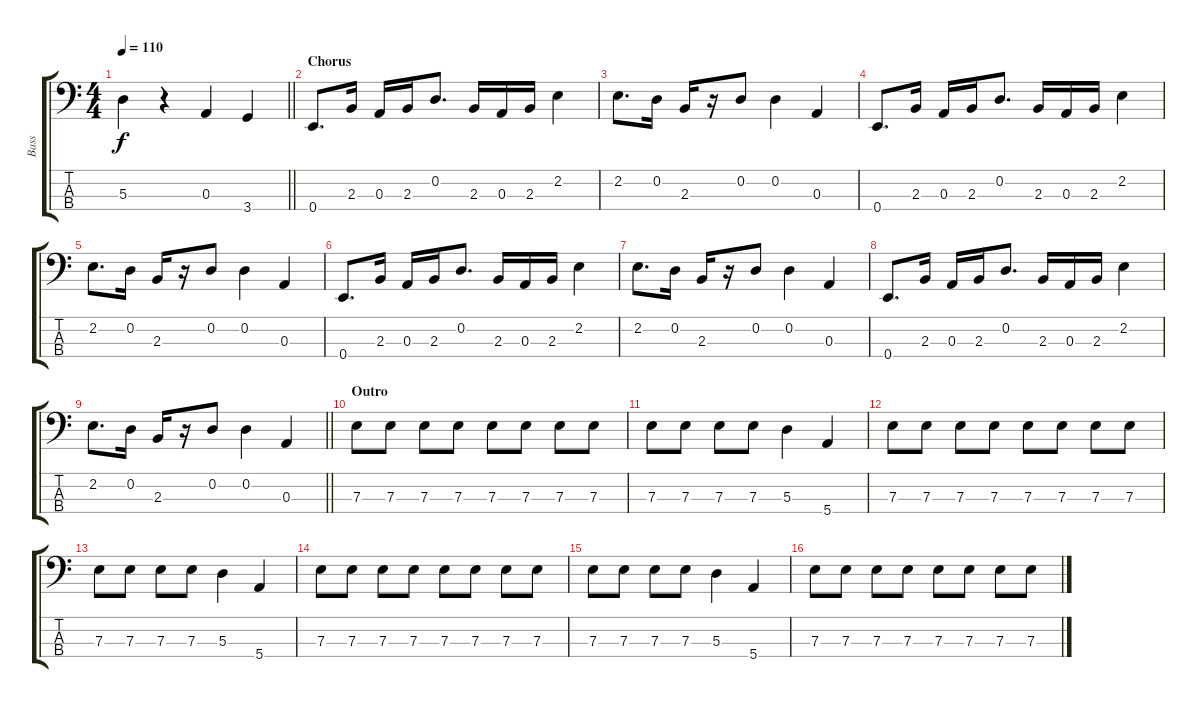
\track ("Bass" "Bass") {instrument electricbasspick}
\staff {score tabs}
\tuning (G2 D2 A1 E1) {hide}
\ts (4 4)
\tempo 110
\clef f4
\barLineRight lightlight
\ks c
5.3.4{dy f} r.4 0.3.4 3.4.4 |
\section ("" "Chorus")
0.4.8{d} 2.3.16 0.3.16 2.3.16 0.2.8{d} 2.3.16 0.3.16 2.3.16 2.2.4 |
2.2.8{d} 0.2.16 2.3.16 r.16 0.2.8 0.2.4 0.3.4 |
0.4.8{d} 2.3.16 0.3.16 2.3.16 0.2.8{d} 2.3.16 0.3.16 2.3.16 2.2.4 |
2.2.8{d} 0.2.16 2.3.16 r.16 0.2.8 0.2.4 0.3.4 |
0.4.8{d} 2.3.16 0.3.16 2.3.16 0.2.8{d} 2.3.16 0.3.16 2.3.16 2.2.4 |
2.2.8{d} 0.2.16 2.3.16 r.16 0.2.8 0.2.4 0.3.4 |
0.4.8{d} 2.3.16 0.3.16 2.3.16 0.2.8{d} 2.3.16 0.3.16 2.3.16 2.2.4 |
\barLineRight lightlight
2.2.8{d} 0.2.16 2.3.16 r.16 0.2.8 0.2.4 0.3.4 |
\section ("" "Outro")
7.3.8 7.3.8 7.3.8 7.3.8 7.3.8 7.3.8 7.3.8 7.3.8 |
7.3.8 7.3.8 7.3.8 7.3.8 5.3.4 5.4.4 |
7.3.8 7.3.8 7.3.8 7.3.8 7.3.8 7.3.8 7.3.8 7.3.8 |
7.3.8 7.3.8 7.3.8 7.3.8 5.3.4 5.4.4 |
7.3.8 7.3.8 7.3.8 7.3.8 7.3.8 7.3.8 7.3.8 7.3.8 |
7.3.8 7.3.8 7.3.8 7.3.8 5.3.4 5.4.4 |
7.3.8 7.3.8 7.3.8 7.3.8 7.3.8 7.3.8 7.3.8 7.3.8
